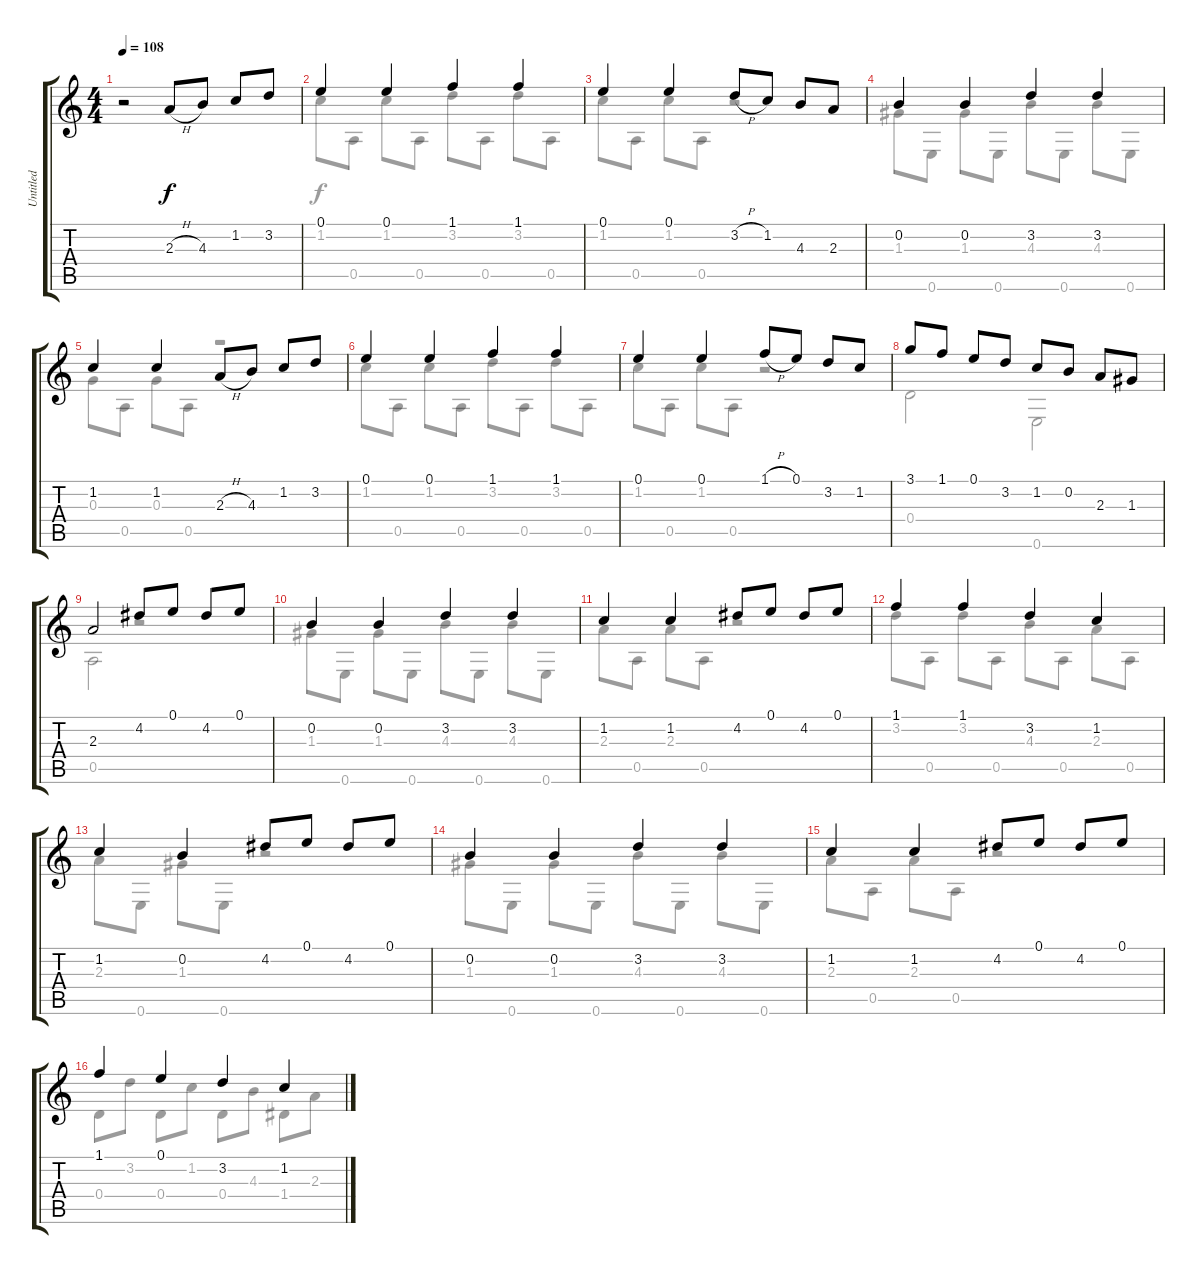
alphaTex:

\track ("Untitled" "Untitled") {instrument acousticguitarnylon}
\staff {score tabs}
\tuning (E4 B3 G3 D3 A2 E2) {hide}
\voice
\ts (4 4)
\tempo 108
\clef g2
\ks c
r.2{dy f instrument acousticguitarnylon} 2.3{h}.8 4.3.8 1.2.8 3.2.8 |
0.1.4 0.1.4 1.1.4 1.1.4 |
0.1.4 0.1.4 3.2{h}.8 1.2.8 4.3.8 2.3.8 |
0.2.4 0.2.4 3.2.4 3.2.4 |
1.2.4 1.2.4 2.3{h}.8 4.3.8 1.2.8 3.2.8 |
0.1.4 0.1.4 1.1.4 1.1.4 |
0.1.4 0.1.4 1.1{h}.8 0.1.8 3.2.8 1.2.8 |
3.1.8 1.1.8 0.1.8 3.2.8 1.2.8 0.2.8 2.3.8 1.3.8 |
2.3.2 4.2.8 0.1.8 4.2.8 0.1.8 |
0.2.4 0.2.4 3.2.4 3.2.4 |
1.2.4 1.2.4 4.2.8 0.1.8 4.2.8 0.1.8 |
1.1.4 1.1.4 3.2.4 1.2.4 |
1.2.4 0.2.4 4.2.8 0.1.8 4.2.8 0.1.8 |
0.2.4 0.2.4 3.2.4 3.2.4 |
1.2.4 1.2.4 4.2.8 0.1.8 4.2.8 0.1.8 |
1.1.4 0.1.4 3.2.4 1.2.4
\voice
\clef g2
\ottava regular
\simile none
\ks c
r.2{dy f} |
1.2.8 0.5.8 1.2.8 0.5.8 3.2.8 0.5.8 3.2.8 0.5.8 |
1.2.8 0.5.8 1.2.8 0.5.8 r.2 |
1.3.8 0.6.8 1.3.8 0.6.8 4.3.8 0.6.8 4.3.8 0.6.8 |
0.3.8 0.5.8 0.3.8 0.5.8 r.2 |
1.2.8 0.5.8 1.2.8 0.5.8 3.2.8 0.5.8 3.2.8 0.5.8 |
1.2.8 0.5.8 1.2.8 0.5.8 r.2 |
0.4.2 0.6.2 |
0.5.2 r.2 |
1.3.8 0.6.8 1.3.8 0.6.8 4.3.8 0.6.8 4.3.8 0.6.8 |
2.3.8 0.5.8 2.3.8 0.5.8 r.2 |
3.2.8 0.5.8 3.2.8 0.5.8 4.3.8 0.5.8 2.3.8 0.5.8 |
2.3.8 0.6.8 1.3.8 0.6.8 r.2 |
1.3.8 0.6.8 1.3.8 0.6.8 4.3.8 0.6.8 4.3.8 0.6.8 |
2.3.8 0.5.8 2.3.8 0.5.8 r.2 |
0.4.8 3.2.8 0.4.8 1.2.8 0.4.8 4.3.8 1.4.8 2.3.8
